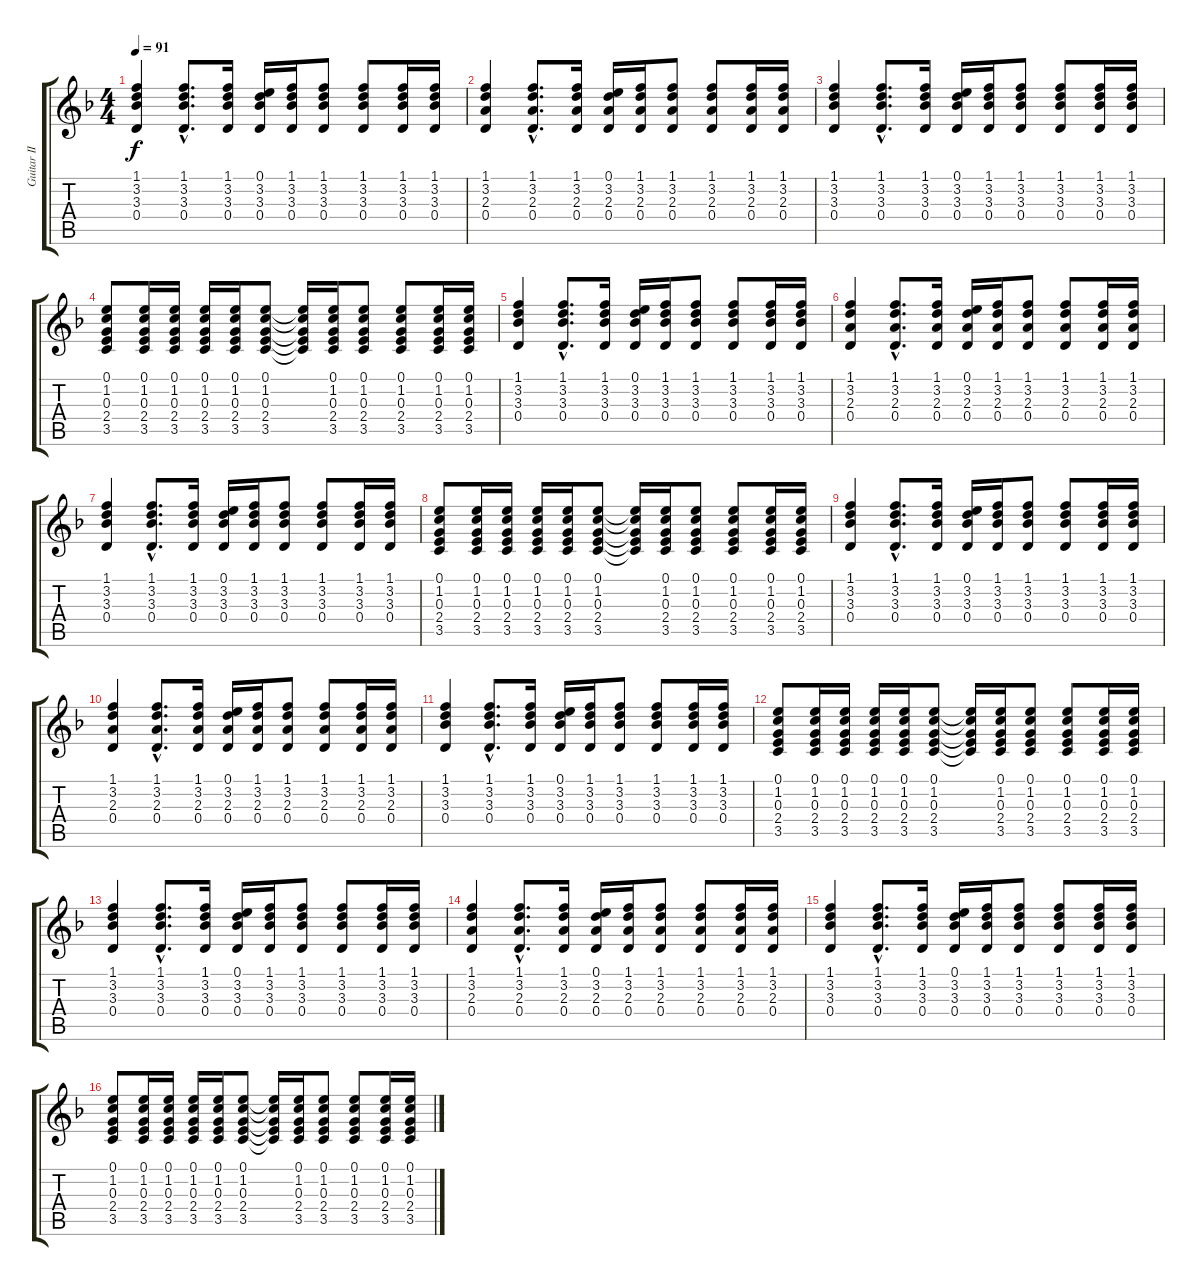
\track ("Guitar II (Sugizo)" "Guitar II ") {instrument distortionguitar}
\staff {score tabs}
\tuning (E4 B3 G3 D3 A2 E2) {hide}
\ts (4 4)
\tempo 91
\clef g2
\ks f
(1.1 3.2 3.3 0.4).4{dy f} (1.1{hac} 3.2{hac} 3.3{hac} 0.4{hac}).8{d} (1.1 3.2 3.3 0.4).16 (0.1 3.2 3.3 0.4).16 (1.1 3.2 3.3 0.4).16 (1.1 3.2 3.3 0.4).8 (1.1 3.2 3.3 0.4).8 (1.1 3.2 3.3 0.4).16 (1.1 3.2 3.3 0.4).16 |
(1.1 3.2 2.3 0.4).4 (1.1{hac} 3.2{hac} 2.3{hac} 0.4{hac}).8{d} (1.1 3.2 2.3 0.4).16 (0.1 3.2 2.3 0.4).16 (1.1 3.2 2.3 0.4).16 (1.1 3.2 2.3 0.4).8 (1.1 3.2 2.3 0.4).8 (1.1 3.2 2.3 0.4).16 (1.1 3.2 2.3 0.4).16 |
(1.1 3.2 3.3 0.4).4 (1.1{hac} 3.2{hac} 3.3{hac} 0.4{hac}).8{d} (1.1 3.2 3.3 0.4).16 (0.1 3.2 3.3 0.4).16 (1.1 3.2 3.3 0.4).16 (1.1 3.2 3.3 0.4).8 (1.1 3.2 3.3 0.4).8 (1.1 3.2 3.3 0.4).16 (1.1 3.2 3.3 0.4).16 |
(0.1 1.2 0.3 2.4 3.5).8 (0.1 1.2 0.3 2.4 3.5).16 (0.1 1.2 0.3 2.4 3.5).16 (0.1 1.2 0.3 2.4 3.5).16 (0.1 1.2 0.3 2.4 3.5).16 (0.1 1.2 0.3 2.4 3.5).8 (0.1{t} 1.2{t} 0.3{t} 2.4{t} 3.5{t}).16 (0.1 1.2 0.3 2.4 3.5).16 (0.1 1.2 0.3 2.4 3.5).8 (0.1 1.2 0.3 2.4 3.5).8 (0.1 1.2 0.3 2.4 3.5).16 (0.1 1.2 0.3 2.4 3.5).16 |
(1.1 3.2 3.3 0.4).4 (1.1{hac} 3.2{hac} 3.3{hac} 0.4{hac}).8{d} (1.1 3.2 3.3 0.4).16 (0.1 3.2 3.3 0.4).16 (1.1 3.2 3.3 0.4).16 (1.1 3.2 3.3 0.4).8 (1.1 3.2 3.3 0.4).8 (1.1 3.2 3.3 0.4).16 (1.1 3.2 3.3 0.4).16 |
(1.1 3.2 2.3 0.4).4 (1.1{hac} 3.2{hac} 2.3{hac} 0.4{hac}).8{d} (1.1 3.2 2.3 0.4).16 (0.1 3.2 2.3 0.4).16 (1.1 3.2 2.3 0.4).16 (1.1 3.2 2.3 0.4).8 (1.1 3.2 2.3 0.4).8 (1.1 3.2 2.3 0.4).16 (1.1 3.2 2.3 0.4).16 |
(1.1 3.2 3.3 0.4).4 (1.1{hac} 3.2{hac} 3.3{hac} 0.4{hac}).8{d} (1.1 3.2 3.3 0.4).16 (0.1 3.2 3.3 0.4).16 (1.1 3.2 3.3 0.4).16 (1.1 3.2 3.3 0.4).8 (1.1 3.2 3.3 0.4).8 (1.1 3.2 3.3 0.4).16 (1.1 3.2 3.3 0.4).16 |
(0.1 1.2 0.3 2.4 3.5).8 (0.1 1.2 0.3 2.4 3.5).16 (0.1 1.2 0.3 2.4 3.5).16 (0.1 1.2 0.3 2.4 3.5).16 (0.1 1.2 0.3 2.4 3.5).16 (0.1 1.2 0.3 2.4 3.5).8 (0.1{t} 1.2{t} 0.3{t} 2.4{t} 3.5{t}).16 (0.1 1.2 0.3 2.4 3.5).16 (0.1 1.2 0.3 2.4 3.5).8 (0.1 1.2 0.3 2.4 3.5).8 (0.1 1.2 0.3 2.4 3.5).16 (0.1 1.2 0.3 2.4 3.5).16 |
(1.1 3.2 3.3 0.4).4 (1.1{hac} 3.2{hac} 3.3{hac} 0.4{hac}).8{d} (1.1 3.2 3.3 0.4).16 (0.1 3.2 3.3 0.4).16 (1.1 3.2 3.3 0.4).16 (1.1 3.2 3.3 0.4).8 (1.1 3.2 3.3 0.4).8 (1.1 3.2 3.3 0.4).16 (1.1 3.2 3.3 0.4).16 |
(1.1 3.2 2.3 0.4).4 (1.1{hac} 3.2{hac} 2.3{hac} 0.4{hac}).8{d} (1.1 3.2 2.3 0.4).16 (0.1 3.2 2.3 0.4).16 (1.1 3.2 2.3 0.4).16 (1.1 3.2 2.3 0.4).8 (1.1 3.2 2.3 0.4).8 (1.1 3.2 2.3 0.4).16 (1.1 3.2 2.3 0.4).16 |
(1.1 3.2 3.3 0.4).4 (1.1{hac} 3.2{hac} 3.3{hac} 0.4{hac}).8{d} (1.1 3.2 3.3 0.4).16 (0.1 3.2 3.3 0.4).16 (1.1 3.2 3.3 0.4).16 (1.1 3.2 3.3 0.4).8 (1.1 3.2 3.3 0.4).8 (1.1 3.2 3.3 0.4).16 (1.1 3.2 3.3 0.4).16 |
(0.1 1.2 0.3 2.4 3.5).8 (0.1 1.2 0.3 2.4 3.5).16 (0.1 1.2 0.3 2.4 3.5).16 (0.1 1.2 0.3 2.4 3.5).16 (0.1 1.2 0.3 2.4 3.5).16 (0.1 1.2 0.3 2.4 3.5).8 (0.1{t} 1.2{t} 0.3{t} 2.4{t} 3.5{t}).16 (0.1 1.2 0.3 2.4 3.5).16 (0.1 1.2 0.3 2.4 3.5).8 (0.1 1.2 0.3 2.4 3.5).8 (0.1 1.2 0.3 2.4 3.5).16 (0.1 1.2 0.3 2.4 3.5).16 |
(1.1 3.2 3.3 0.4).4 (1.1{hac} 3.2{hac} 3.3{hac} 0.4{hac}).8{d} (1.1 3.2 3.3 0.4).16 (0.1 3.2 3.3 0.4).16 (1.1 3.2 3.3 0.4).16 (1.1 3.2 3.3 0.4).8 (1.1 3.2 3.3 0.4).8 (1.1 3.2 3.3 0.4).16 (1.1 3.2 3.3 0.4).16 |
(1.1 3.2 2.3 0.4).4 (1.1{hac} 3.2{hac} 2.3{hac} 0.4{hac}).8{d} (1.1 3.2 2.3 0.4).16 (0.1 3.2 2.3 0.4).16 (1.1 3.2 2.3 0.4).16 (1.1 3.2 2.3 0.4).8 (1.1 3.2 2.3 0.4).8 (1.1 3.2 2.3 0.4).16 (1.1 3.2 2.3 0.4).16 |
(1.1 3.2 3.3 0.4).4 (1.1{hac} 3.2{hac} 3.3{hac} 0.4{hac}).8{d} (1.1 3.2 3.3 0.4).16 (0.1 3.2 3.3 0.4).16 (1.1 3.2 3.3 0.4).16 (1.1 3.2 3.3 0.4).8 (1.1 3.2 3.3 0.4).8 (1.1 3.2 3.3 0.4).16 (1.1 3.2 3.3 0.4).16 |
(0.1 1.2 0.3 2.4 3.5).8 (0.1 1.2 0.3 2.4 3.5).16 (0.1 1.2 0.3 2.4 3.5).16 (0.1 1.2 0.3 2.4 3.5).16 (0.1 1.2 0.3 2.4 3.5).16 (0.1 1.2 0.3 2.4 3.5).8 (0.1{t} 1.2{t} 0.3{t} 2.4{t} 3.5{t}).16 (0.1 1.2 0.3 2.4 3.5).16 (0.1 1.2 0.3 2.4 3.5).8 (0.1 1.2 0.3 2.4 3.5).8 (0.1 1.2 0.3 2.4 3.5).16 (0.1 1.2 0.3 2.4 3.5).16
